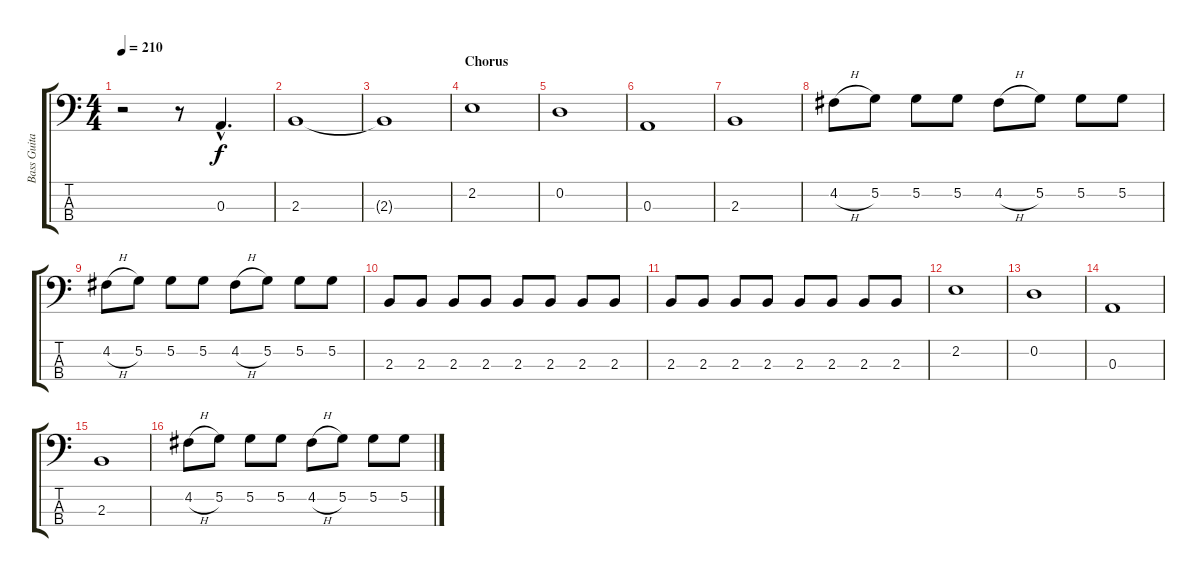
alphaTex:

\track ("Bass Guitar" "Bass Guita") {instrument electricbassfinger}
\staff {score tabs}
\tuning (G2 D2 A1 E1) {hide}
\ts (4 4)
\tempo 210
\clef f4
\ks c
r.2{dy f} r.8 0.3{hac}.4{d} |
2.3.1 |
2.3{t}.1 |
\section ("" "Chorus")
2.2.1 |
0.2.1 |
0.3.1 |
2.3.1 |
4.2{h}.8 5.2.8 5.2.8 5.2.8 4.2{h}.8 5.2.8 5.2.8 5.2.8 |
4.2{h}.8 5.2.8 5.2.8 5.2.8 4.2{h}.8 5.2.8 5.2.8 5.2.8 |
2.3.8 2.3.8 2.3.8 2.3.8 2.3.8 2.3.8 2.3.8 2.3.8 |
2.3.8 2.3.8 2.3.8 2.3.8 2.3.8 2.3.8 2.3.8 2.3.8 |
2.2.1 |
0.2.1 |
0.3.1 |
2.3.1 |
4.2{h}.8 5.2.8 5.2.8 5.2.8 4.2{h}.8 5.2.8 5.2.8 5.2.8
